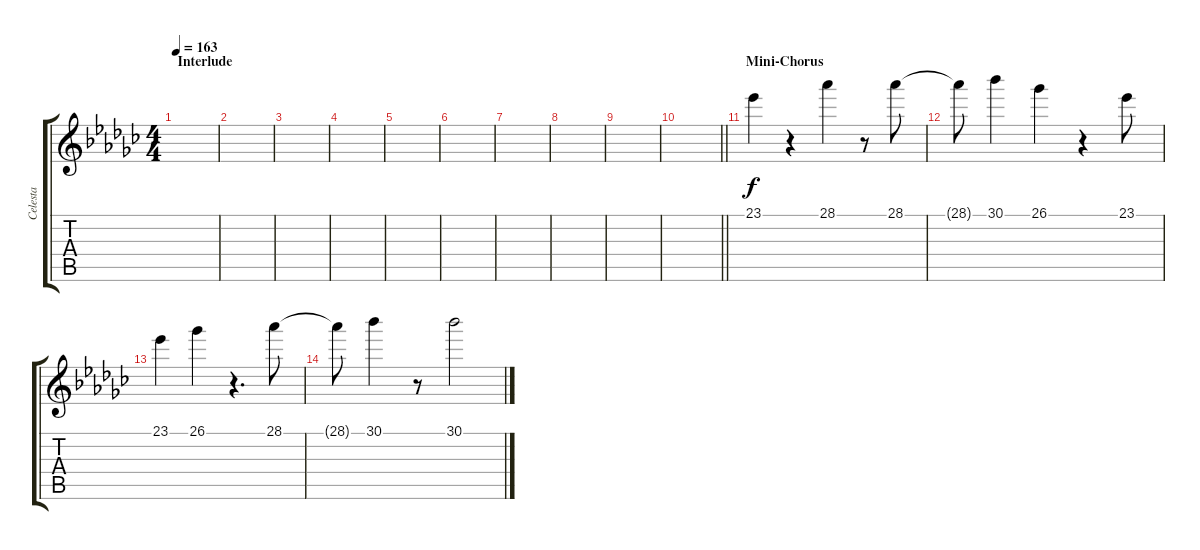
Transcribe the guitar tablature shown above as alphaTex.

\track ("Celesta" "Celesta") {instrument celesta}
\staff {score tabs}
\tuning (E4 B3 G3 D3 A2 E2) {hide}
\ts (4 4)
\section ("" "Interlude")
\tempo 163
\clef g2
\ks gb
|
|
|
|
|
|
|
|
|
\barLineRight lightlight
|
\section ("" "Mini-Chorus")
23.1.4 r.4 28.1.4 r.8 28.1.8 |
28.1{t}.8 30.1.4 26.1.4 r.4 23.1.8 |
23.1.4 26.1.4 r.4{d} 28.1.8 |
28.1{t}.8 30.1.4 r.8 30.1.2
